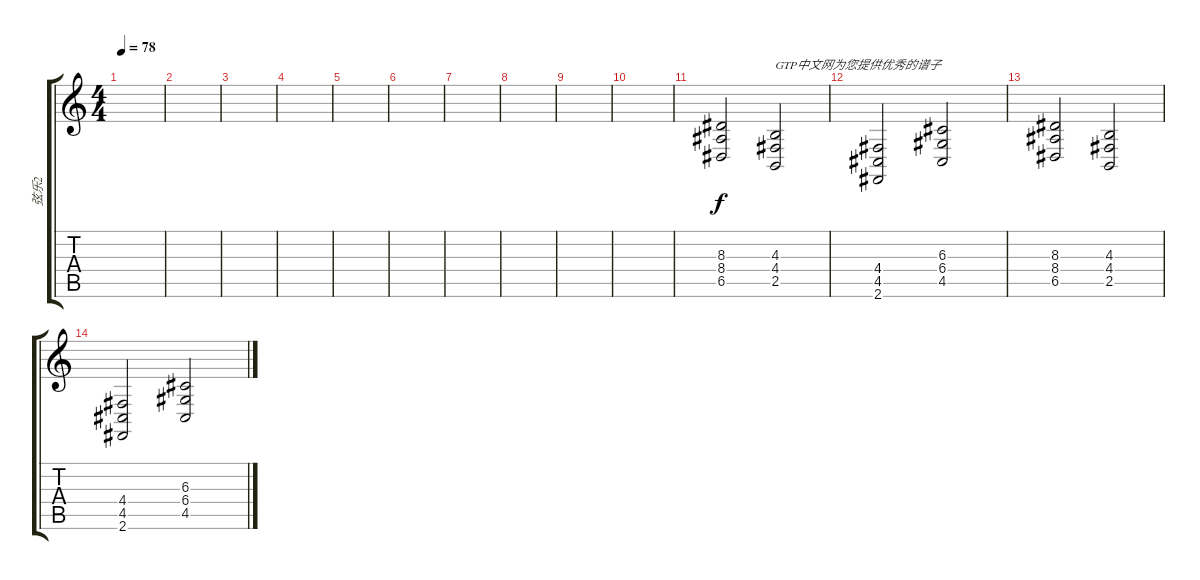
\track ("弦乐2" "弦乐2") {instrument brightacousticpiano}
\staff {score tabs}
\tuning (E4 B3 G3 D3 A2 E2) {hide}
\ts (4 4)
\tempo 78
\clef g2
\ks c
|
|
|
|
|
|
|
|
|
|
(8.3 8.4 6.5).2 (4.3 4.4 2.5).2{txt "GTP中文网为您提供优秀的谱子"} |
(4.4 4.5 2.6).2 (6.3 6.4 4.5).2 |
(8.3 8.4 6.5).2 (4.3 4.4 2.5).2 |
(4.4 4.5 2.6).2 (6.3 6.4 4.5).2
